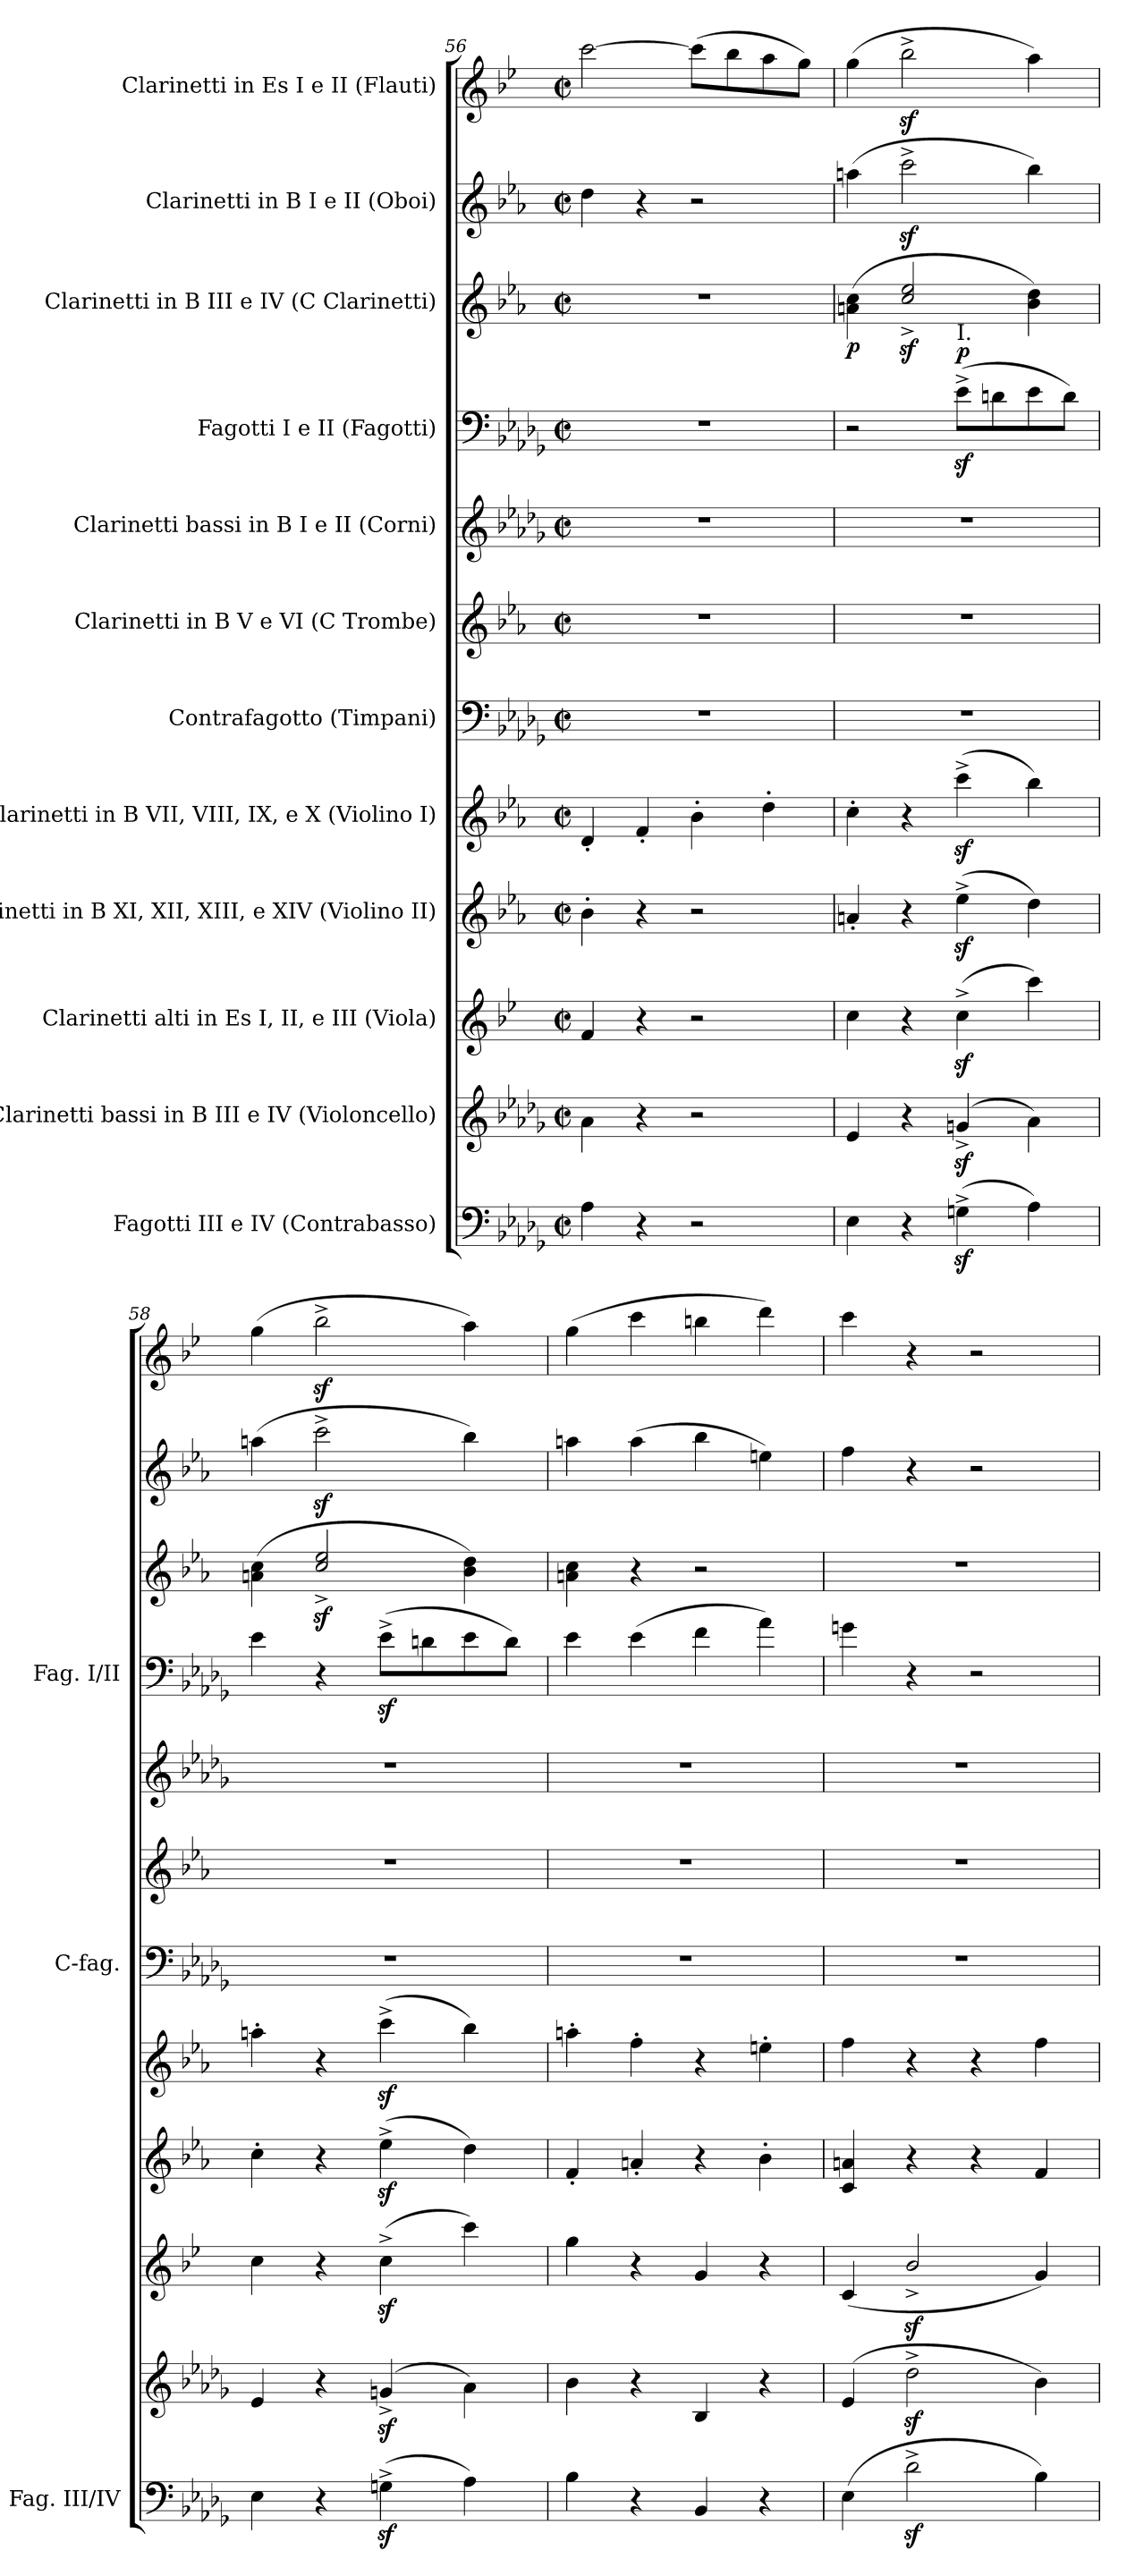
**kern	**kern	**kern	**kern	**kern	**kern	**kern	**kern	**kern	**dynam	**kern	**dynam	**kern	**kern
*part12	*part11	*part10	*part9	*part8	*part7	*part6	*part5	*part4	*part4	*part3	*part3	*part2	*part1
*staff12	*staff11	*staff10	*staff9	*staff8	*staff7	*staff6	*staff5	*staff4	*staff4	*staff3	*staff3	*staff2	*staff1
*I"Fagotti III e IV (Contrabasso)	*I"Clarinetti bassi in B III e IV (Violoncello)	*I"Clarinetti alti in Es I, II, e III (Viola)	*I"Clarinetti in B XI, XII, XIII, e XIV (Violino II)	*I"Clarinetti in B VII, VIII, IX, e X (Violino I)	*I"Contrafagotto (Timpani)	*I"Clarinetti in B V e VI (C Trombe)	*I"Clarinetti bassi in B I e II (Corni)	*I"Fagotti I e II (Fagotti)	*	*I"Clarinetti in B III e IV (C Clarinetti)	*	*I"Clarinetti in B I e II (Oboi)	*I"Clarinetti in Es I e II (Flauti)
*I'Fag. III/IV	*	*	*	*	*I'C-fag.	*	*	*I'Fag. I/II	*	*	*	*	*
*clefF4	*clefG2	*clefG2	*clefG2	*clefG2	*clefF4	*clefG2	*clefG2	*clefF4	*	*clefG2	*	*clefG2	*clefG2
*	*ITrd8c14	*ITrd5c9	*ITrd1c2	*ITrd1c2	*ITrd7c12	*ITrd1c2	*ITrd8c14	*	*	*ITrd1c2	*	*ITrd1c2	*ITrd-2c-3
*k[b-e-a-d-g-]	*k[b-e-a-d-g-]	*k[b-e-a-d-g-]	*k[b-e-a-d-g-]	*k[b-e-a-d-g-]	*k[b-e-a-d-g-]	*k[b-e-a-d-g-]	*k[b-e-a-d-g-]	*k[b-e-a-d-g-]	*	*k[b-e-a-d-g-]	*	*k[b-e-a-d-g-]	*k[b-e-a-d-g-]
*M2/2	*M2/2	*M2/2	*M2/2	*M2/2	*M2/2	*M2/2	*M2/2	*M2/2	*	*M2/2	*	*M2/2	*M2/2
*met(c|)	*met(c|)	*met(c|)	*met(c|)	*met(c|)	*met(c|)	*met(c|)	*met(c|)	*met(c|)	*	*met(c|)	*	*met(c|)	*met(c|)
=56	=56	=56	=56	=56	=56	=56	=56	=56	=56	=56	=56	=56	=56
4A-\	4A-\	4A-/	4a-'\	4c'/	1r	1r	1r	1r	.	1r	.	4cc\	[2eee-\
4r	4r	4r	4r	4e-'/	.	.	.	.	.	.	.	4r	.
2r	2r	2r	2r	4a-'\	.	.	.	.	.	.	.	2r	(>8eee-\L]
.	.	.	.	.	.	.	.	.	.	.	.	.	8ddd-\
.	.	.	.	4cc'\	.	.	.	.	.	.	.	.	8ccc\
.	.	.	.	.	.	.	.	.	.	.	.	.	8bb-\J)
=57	=57	=57	=57	=57	=57	=57	=57	=57	=57	=57	=57	=57	=57
!	!	!	!	!	!	!	!	!	!	!	!LO:DY:b	!	!
4E-\	4E-/	4e-\	4gn'/	4b-'\	1r	1r	1r	2r	.	(>4gn\ 4b-\	p	(>4ggn\	(>4bb-\
4r	4r	4r	4r	4r	.	.	.	.	.	2b-/z>^ 2dd-/z>^	.	2bb-z<^\	2ddd-z<^\
!	!	!	!	!	!	!	!	!LO:TX:a:t=I.	!	!	!	!	!
!	!	!	!	!	!	!	!	!	!LO:DY:a	!	!	!	!
(>4Gnz<^\	(>4Gnz<^/	(>4e-z<^\	(>4dd-z<^\	(>4bb-z<^\	.	.	.	(>8e-z<^\L	p	.	.	.	.
.	.	.	.	.	.	.	.	8dn\	.	.	.	.	.
4A-\)	4A-\)	4ee-\)	4cc\)	4aa-\)	.	.	.	8e-\	.	4a-\ 4cc\)	.	4aa-\)	4ccc\)
.	.	.	.	.	.	.	.	8d\J)	.	.	.	.	.
=58	=58	=58	=58	=58	=58	=58	=58	=58	=58	=58	=58	=58	=58
4E-\	4E-/	4e-\	4b-'\	4ggn'\	1r	1r	1r	4e-\	.	(>4gn\ 4b-\	.	(>4ggn\	(>4bb-\
4r	4r	4r	4r	4r	.	.	.	4r	.	2b-/z>^ 2dd-/z>^	.	2bb-z<^\	2ddd-z<^\
(>4Gnz<^\	(>4Gnz<^/	(>4e-z<^\	(>4dd-z<^\	(>4bb-z<^\	.	.	.	(>8e-z<^\L	.	.	.	.	.
.	.	.	.	.	.	.	.	8dn\	.	.	.	.	.
4A-\)	4A-\)	4ee-\)	4cc\)	4aa-\)	.	.	.	8e-\	.	4a-\ 4cc\)	.	4aa-\)	4ccc\)
.	.	.	.	.	.	.	.	8d\J)	.	.	.	.	.
=59	=59	=59	=59	=59	=59	=59	=59	=59	=59	=59	=59	=59	=59
4B-\	4B-\	4b-\	4e-'/	4ggn'\	1r	1r	1r	4e-\	.	4gn\ 4b-\	.	4ggn\	(>4bb-\
4r	4r	4r	4gn'/	4ee-'\	.	.	.	(>4e-\	.	4r	.	(>4gg\	4eee-\
4BB-/	4BB-/	4B-/	4r	4r	.	.	.	4f\	.	2r	.	4aa-\	4dddn\
4r	4r	4r	4a-'\	4ddn'\	.	.	.	4a-\)	.	.	.	4ddn\)	4fff\)
!!LO:PB:g=z
=60	=60	=60	=60	=60	=60	=60	=60	=60	=60	=60	=60	=60	=60
(>4E-\	(>4E-/	(>4E-/	4B-/ 4gn/	4ee-\	1r	1r	1r	4gn\	.	1r	.	4ee-\	4eee-\
2d-z<^\	2d-z<^\	2d-z<^/	4r	4r	.	.	.	4r	.	.	.	4r	4r
.	.	.	4r	4r	.	.	.	2r	.	.	.	2r	2r
4B-\)	4B-\)	4B-/)	4e-/	4ee-\	.	.	.	.	.	.	.	.	.
=	=	=	=	=	=	=	=	=	=	=	=	=	=
*-	*-	*-	*-	*-	*-	*-	*-	*-	*-	*-	*-	*-	*-
